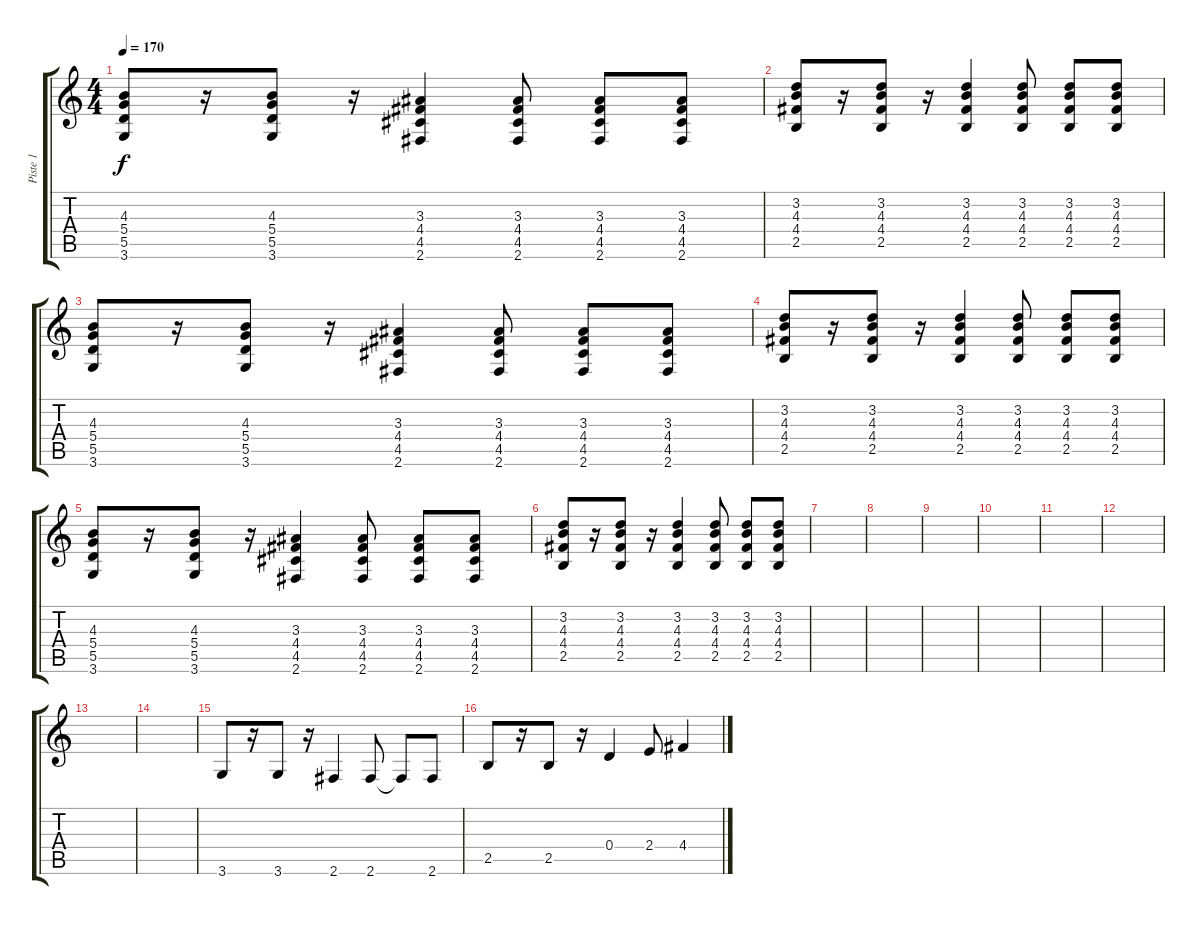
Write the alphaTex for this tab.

\track ("Piste 1" "Piste 1") {instrument electricguitarjazz}
\staff {score tabs}
\tuning (E4 B3 G3 D3 A2 E2) {hide}
\ts (4 4)
\tempo 170
\clef g2
\ks c
(4.3 5.4 5.5 3.6).8{dy f} r.16 (4.3 5.4 5.5 3.6).8 r.16 (3.3 4.4 4.5 2.6).4 (3.3 4.4 4.5 2.6).8 (3.3 4.4 4.5 2.6).8 (3.3 4.4 4.5 2.6).8 |
(3.2 4.3 4.4 2.5).8 r.16 (3.2 4.3 4.4 2.5).8 r.16 (3.2 4.3 4.4 2.5).4 (3.2 4.3 4.4 2.5).8 (3.2 4.3 4.4 2.5).8 (3.2 4.3 4.4 2.5).8 |
(4.3 5.4 5.5 3.6).8 r.16 (4.3 5.4 5.5 3.6).8 r.16 (3.3 4.4 4.5 2.6).4 (3.3 4.4 4.5 2.6).8 (3.3 4.4 4.5 2.6).8 (3.3 4.4 4.5 2.6).8 |
(3.2 4.3 4.4 2.5).8 r.16 (3.2 4.3 4.4 2.5).8 r.16 (3.2 4.3 4.4 2.5).4 (3.2 4.3 4.4 2.5).8 (3.2 4.3 4.4 2.5).8 (3.2 4.3 4.4 2.5).8 |
(4.3 5.4 5.5 3.6).8 r.16 (4.3 5.4 5.5 3.6).8 r.16 (3.3 4.4 4.5 2.6).4 (3.3 4.4 4.5 2.6).8 (3.3 4.4 4.5 2.6).8 (3.3 4.4 4.5 2.6).8 |
(3.2 4.3 4.4 2.5).8 r.16 (3.2 4.3 4.4 2.5).8 r.16 (3.2 4.3 4.4 2.5).4 (3.2 4.3 4.4 2.5).8 (3.2 4.3 4.4 2.5).8 (3.2 4.3 4.4 2.5).8 |
|
|
|
|
|
|
|
|
3.6.8 r.16 3.6.8 r.16 2.6.4 2.6.8 2.6{t}.8 2.6.8 |
2.5.8 r.16 2.5.8 r.16 0.4.4 2.4.8 4.4.4
